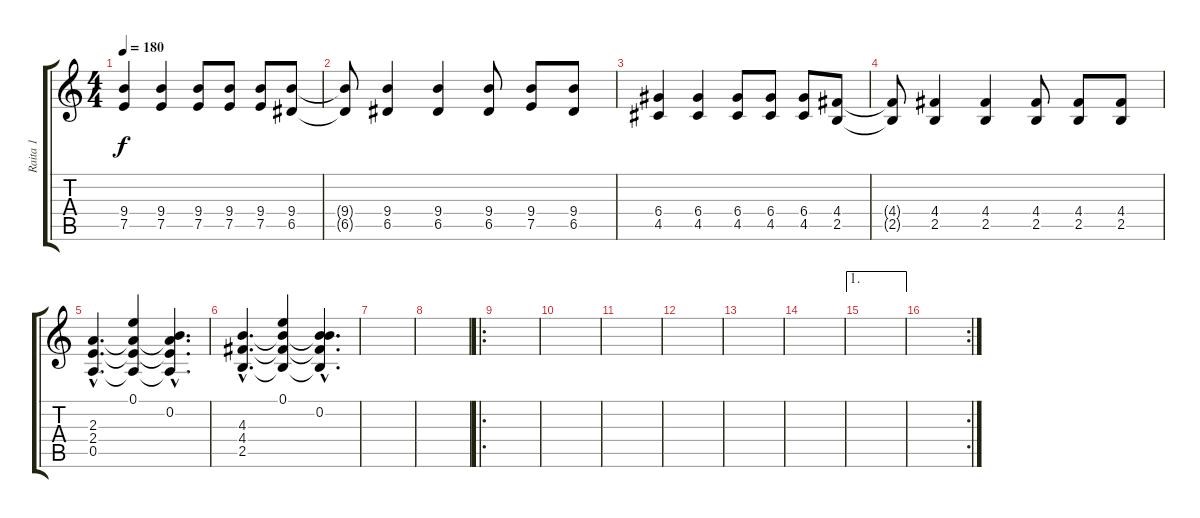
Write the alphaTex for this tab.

\track ("Raita 1" "Raita 1") {instrument overdrivenguitar}
\staff {score tabs}
\tuning (E4 B3 G3 D3 A2 E2) {hide}
\ts (4 4)
\tempo 180
\clef g2
\ks c
(9.4 7.5).4{dy f instrument overdrivenguitar} (9.4 7.5).4 (9.4 7.5).8 (9.4 7.5).8 (9.4 7.5).8 (9.4 6.5).8 |
(9.4{t} 6.5{t}).8 (9.4 6.5).4 (9.4 6.5).4 (9.4 6.5).8 (9.4 7.5).8 (9.4 6.5).8 |
(6.4 4.5).4 (6.4 4.5).4 (6.4 4.5).8 (6.4 4.5).8 (6.4 4.5).8 (4.4 2.5).8 |
(4.4{t} 2.5{t}).8 (4.4 2.5).4 (4.4 2.5).4 (4.4 2.5).8 (4.4 2.5).8 (4.4 2.5).8 |
(2.3{hac} 2.4{hac} 0.5{hac}).4{d} (0.1 2.3{t} 2.4{t} 0.5{t}).4 (0.2{hac} 2.3{hac t} 2.4{hac t} 0.5{hac t}).4{d} |
(4.3{hac} 4.4{hac} 2.5{hac}).4{d} (0.1 4.3{t} 4.4{t} 2.5{t}).4 (0.2{hac} 4.3{hac t} 4.4{hac t} 2.5{hac t}).4{d} |
|
|
\ro
|
|
|
|
|
|
\ae 1
|
\rc 2
